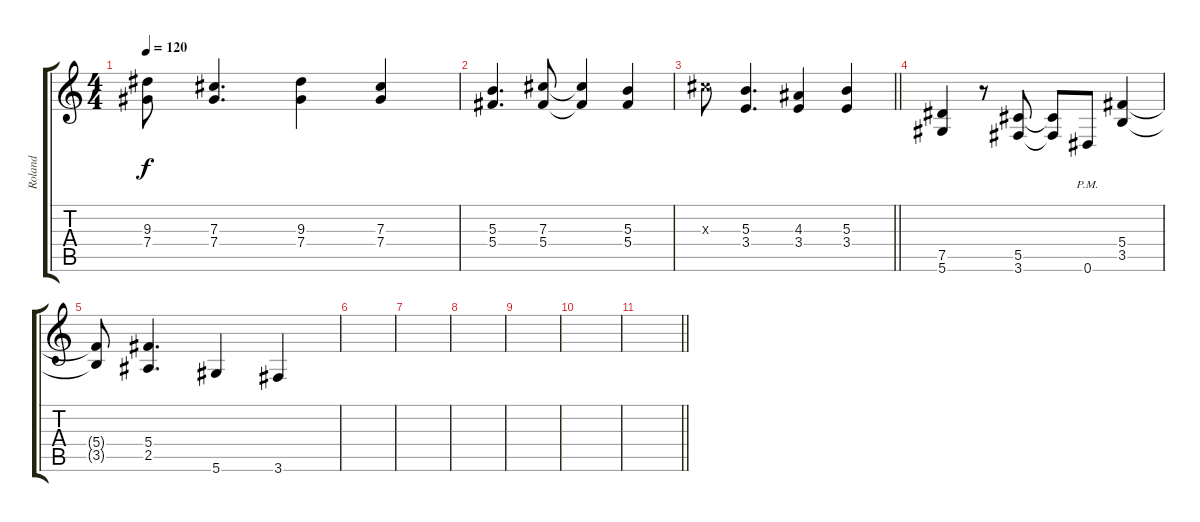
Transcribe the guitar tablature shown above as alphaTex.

\track ("Roland" "Roland") {instrument distortionguitar}
\staff {score tabs}
\tuning (Eb4 Bb3 Gb3 Db3 Ab2 Eb2) {hide}
\ts (4 4)
\tempo 120
\clef g2
\ks aminor
(9.3{t} 7.4{t}).8{dy f} (7.3 7.4).4{d} (9.3 7.4).4 (7.3 7.4).4 |
(5.3 5.4).4{d} (7.3 5.4).8 (7.3{t} 5.4{t}).4 (5.3 5.4).4 |
\barLineRight lightlight
7.3{x}.8 (5.3 3.4).4{d} (4.3 3.4).4 (5.3 3.4).4 |
(7.5 5.6).4{volume 13 instrument distortionguitar} r.8 (5.5 3.6).8 (5.5{t} 3.6{t}).8 0.6{pm}.8 (5.4 3.5).4 |
(5.4{t} 3.5{t}).8 (5.4 2.5).4{d volume 13 balance 0 instrument distortionguitar} 5.6.4 3.6.4 |
|
|
|
|
|
\barLineRight lightlight
